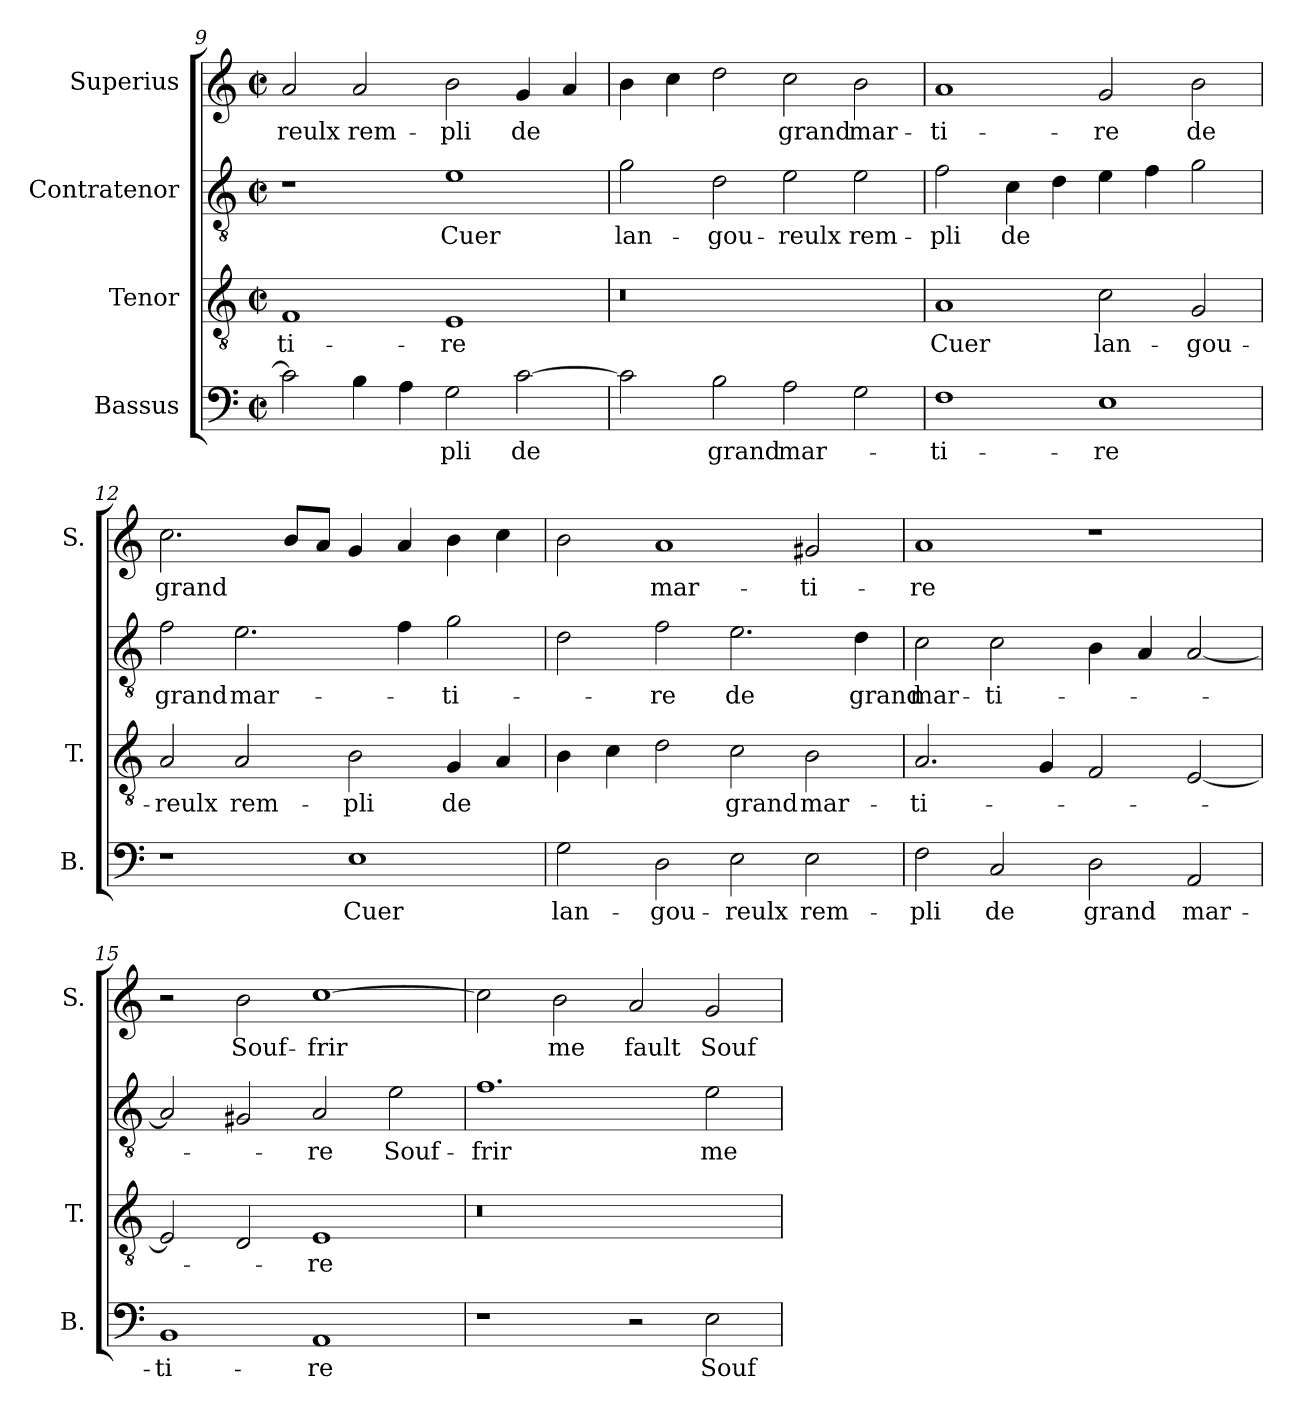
**kern	**text	**kern	**text	**kern	**text	**kern	**text
*part4	*part4	*part3	*part3	*part2	*part2	*part1	*part1
*staff4	*staff4	*staff3	*staff3	*staff2	*staff2	*staff1	*staff1
*I"Bassus	*	*I"Tenor	*	*I"Contratenor	*	*I"Superius	*
*I'B.	*	*I'T.	*	*	*	*I'S.	*
*clefF4	*	*clefGv2	*	*clefGv2	*	*clefG2	*
*k[]	*	*k[]	*	*k[]	*	*k[]	*
*C:	*	*C:	*	*C:	*	*C:	*
*M2/2	*	*M2/2	*	*M2/2	*	*M2/2	*
*met(c|)	*	*met(c|)	*	*met(c|)	*	*met(c|)	*
=9	=9	=9	=9	=9	=9	=9	=9
2c\]	.	1F/	-ti-	1r	.	2a/	-reulx
4B\	.	.	.	.	.	2a/	rem-
4A\	.	.	.	.	.	.	.
2G\	-pli	1E/	-re	1e\	Cuer	2b\	-pli
[2c\	de	.	.	.	.	4g/	de
.	.	.	.	.	.	4a/	.
=10	=10	=10	=10	=10	=10	=10	=10
!	!	!LO:N:vis=0	!	!	!	!	!
2c\]	.	1r	.	2g\	lan-	4b\	.
.	.	.	.	.	.	4cc\	.
2B\	grand	.	.	2d\	-gou-	2dd\	.
2A\	mar-	1ryy	.	2e\	-reulx	2cc\	grand
2G\	.	.	.	2e\	rem-	2b\	mar-
!!LO:LB:g=z
=11	=11	=11	=11	=11	=11	=11	=11
1F\	-ti-	1A/	Cuer	2f\	-pli	1a/	-ti-
.	.	.	.	4c\	de	.	.
.	.	.	.	4d\	.	.	.
1E\	-re	2c\	lan-	4e\	.	2g/	-re
.	.	.	.	4f\	.	.	.
.	.	2G/	-gou-	2g\	.	2b\	de
=12	=12	=12	=12	=12	=12	=12	=12
1r	.	2A/	-reulx	2f\	grand	2.cc\	grand
.	.	2A/	rem-	2.e\	mar-	.	.
.	.	.	.	.	.	8b/L	.
.	.	.	.	.	.	8a/J	.
1E\	Cuer	2B\	-pli	.	.	4g/	.
.	.	.	.	4f\	.	4a/	.
.	.	4G/	de	2g\	-ti-	4b\	.
.	.	4A/	.	.	.	4cc\	.
=13	=13	=13	=13	=13	=13	=13	=13
2G\	lan-	4B\	.	2d\	.	2b\	.
.	.	4c\	.	.	.	.	.
2D\	-gou-	2d\	.	2f\	-re	1a/	mar-
2E\	-reulx	2c\	grand	2.e\	de	.	.
2E\	rem-	2B\	mar-	.	.	2g#X/	-ti-
.	.	.	.	4d\	grand	.	.
=14	=14	=14	=14	=14	=14	=14	=14
2F\	-pli	2.A/	-ti-	2c\	mar-	1a/	-re
2C/	de	.	.	2c\	-ti-	.	.
.	.	4G/	.	.	.	.	.
2D\	grand	2F/	.	4B\	.	1r	.
.	.	.	.	4A/	.	.	.
2AA/	mar-	[2E/	.	[2A/	.	.	.
=15	=15	=15	=15	=15	=15	=15	=15
1BB/	-ti-	2E/]	.	2A/]	.	2r	.
.	.	2D/	.	2G#X/	.	2b\	Souf-
1AA/	-re	1E/	-re	2A/	-re	[1cc\	-frir
.	.	.	.	2e\	Souf-	.	.
!!LO:PB:g=z
=16	=16	=16	=16	=16	=16	=16	=16
!	!	!LO:N:vis=0	!	!	!	!	!
1r	.	1r	.	1.f\	-frir	2cc\]	.
.	.	.	.	.	.	2b\	me
2r	.	1ryy	.	.	.	2a/	fault
2E\	Souf-	.	.	2e\	me	2g/	Souf-
=	=	=	=	=	=	=	=
*-	*-	*-	*-	*-	*-	*-	*-
